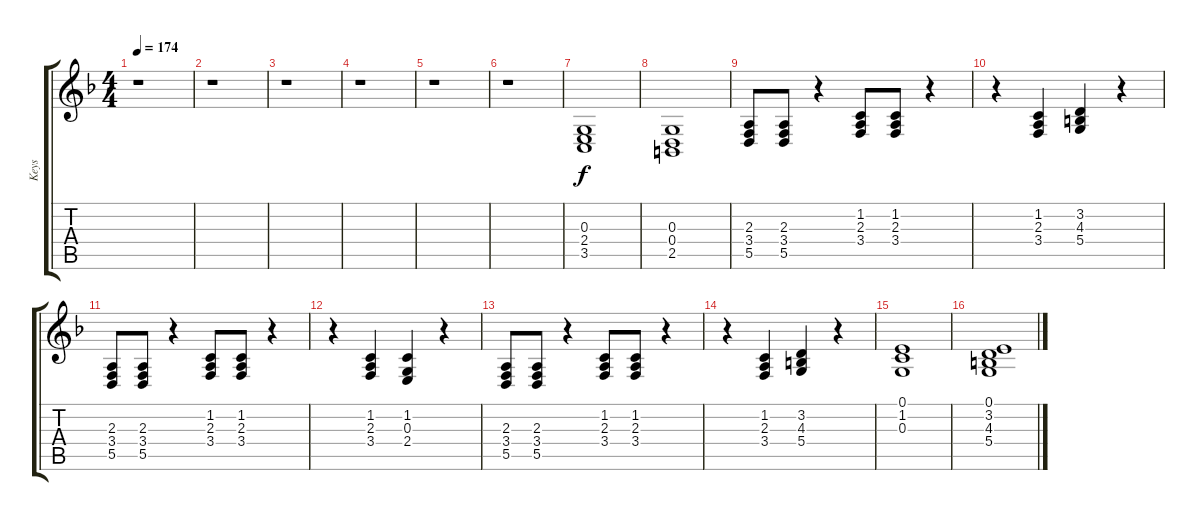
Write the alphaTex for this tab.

\track ("Keys" "Keys") {instrument churchorgan}
\staff {score tabs}
\tuning (E4 B3 G3 D3 A2 E2) {hide}
\ts (4 4)
\tempo 174
\clef g2
\ks dminor
r.1{dy f instrument churchorgan} |
r.1 |
r.1 |
r.1 |
r.1 |
r.1 |
(0.3 2.4 3.5).1 |
(0.3 0.4 2.5).1 |
(2.3 3.4 5.5).8 (2.3 3.4 5.5).8 r.4 (1.2 2.3 3.4).8 (1.2 2.3 3.4).8 r.4 |
r.4 (1.2 2.3 3.4).4 (3.2 4.3 5.4).4 r.4 |
(2.3 3.4 5.5).8 (2.3 3.4 5.5).8 r.4 (1.2 2.3 3.4).8 (1.2 2.3 3.4).8 r.4 |
r.4 (1.2 2.3 3.4).4 (1.2 0.3 2.4).4 r.4 |
(2.3 3.4 5.5).8 (2.3 3.4 5.5).8 r.4 (1.2 2.3 3.4).8 (1.2 2.3 3.4).8 r.4 |
r.4 (1.2 2.3 3.4).4 (3.2 4.3 5.4).4 r.4 |
(0.1 1.2 0.3).1 |
(0.1 3.2 4.3 5.4).1
